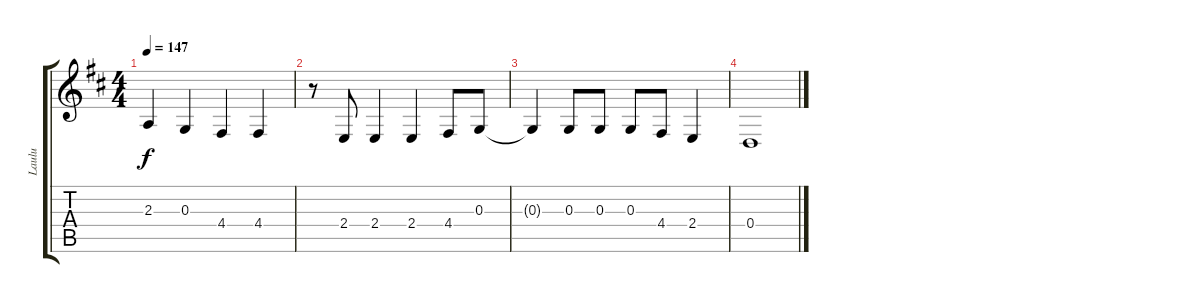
\track ("Laulu" "Laulu") {instrument flute}
\staff {score tabs}
\tuning (E4 B3 G3 D3 A2 E2) {hide}
\ts (4 4)
\tempo 147
\clef g2
\ks d
2.3.4{dy f} 0.3.4 4.4.4 4.4.4 |
r.8 2.4.8 2.4.4 2.4.4 4.4.8 0.3.8 |
0.3{t}.4 0.3.8 0.3.8 0.3.8 4.4.8 2.4.4 |
0.4.1
